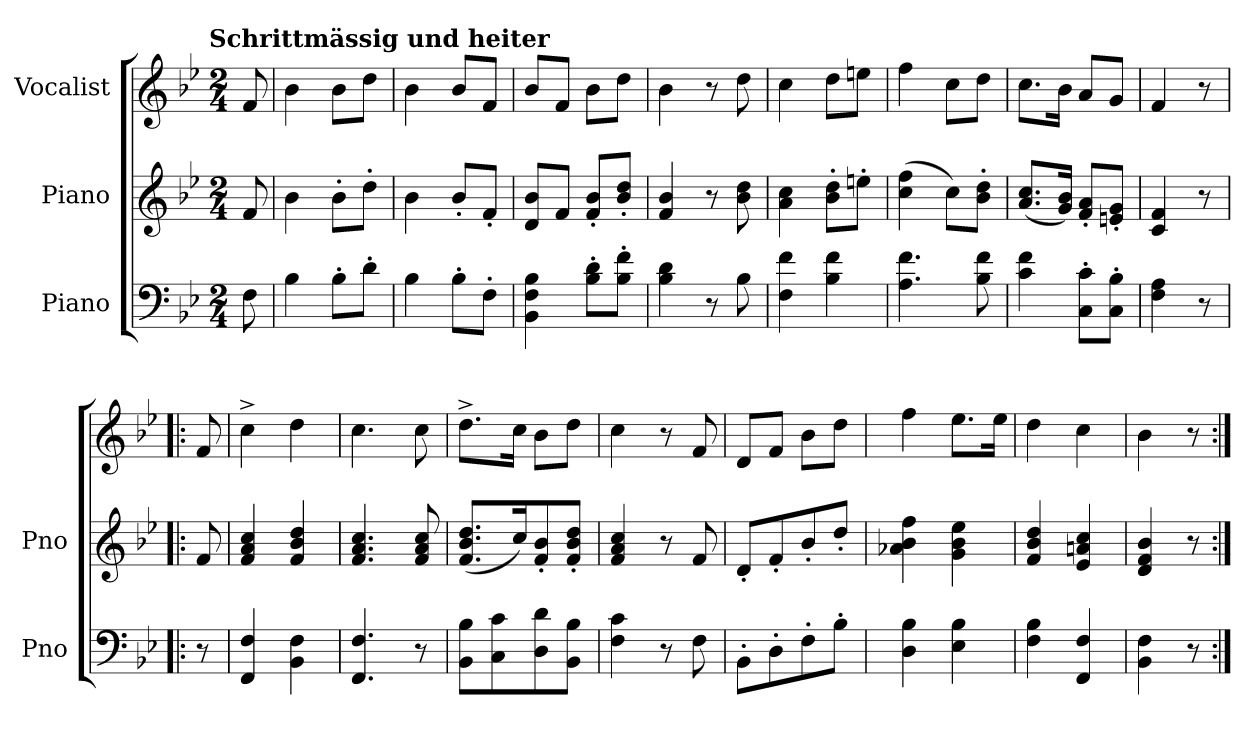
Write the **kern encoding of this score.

**kern	**kern	**kern
*part3	*part2	*part1
*staff3	*staff2	*staff1
*I"Piano	*I"Piano	*I"Vocalist
*I'Pno	*I'Pno	*
*clefF4	*clefG2	*clefG2
*k[b-e-]	*k[b-e-]	*k[b-e-]
*B-:	*B-:	*B-:
!!LO:TX:omd:t=Schrittmässig und heiter
*M2/4	*M2/4	*M2/4
*MM104	*MM104	*MM104
=	=	=
8F	8f	8f
=1	=1	=1
4B-	4b-	4b-
8B-'L	8b-'L	8b-\L
8d'J	8dd'J	8dd\J
=2	=2	=2
4B-	4b-	4b-
8B-'L	8b-'L	8b-/L
8F'J	8f'J	8f/J
=3	=3	=3
4BB- 4F 4B-	8d 8b-L	8b-/L
.	8fJ	8f/J
8B-' 8d'L	8f' 8b-'L	8b-\L
8B-' 8f'J	8b-' 8dd'J	8dd\J
=4	=4	=4
4B- 4d	4f 4b-	4b-
8r	8r	8r
8B-	8b- 8dd	8dd
=5	=5	=5
4F 4f	4a 4cc	4cc
4B- 4f	8b-' 8dd'L	8dd\L
.	8een'J	8een\J
=6	=6	=6
4.A 4.f	(4cc 4ff	4ff
.	8ccL)	8cc\L
8B- 8f	8b-' 8dd'J	8dd\J
=7	=7	=7
4c 4f	(8.a 8.ccL	8.cc\L
.	16g 16b-Jk)	16b-\Jk
8C' 8c'L	8f' 8a'L	8a/L
8C' 8B-'J	8en' 8g'J	8g/J
=8	=8	=8
4F 4A	4c 4f	4f
8r	8r	8r
=!|:	=!|:	=!|:
8r	8f	8f
=9	=9	=9
4FF 4F	4f 4a 4cc	4cc^
4BB- 4F	4f 4b- 4dd	4dd
=10	=10	=10
4.FF 4.F	4.f 4.a 4.cc	4.cc
8r	8f 8a 8cc	8cc
=11	=11	=11
8BB- 8B-L	(8.f 8.b- 8.ddL	8.dd^\L
8C 8c	.	.
.	16ccK)	16cc\Jk
8D 8d	8f' 8b-'	8b-\L
8BB- 8B-J	8f' 8b-' 8dd'J	8dd\J
=12	=12	=12
4F 4c	4f 4a 4cc	4cc
8r	8r	8r
8F	8f	8f
=13	=13	=13
8BB-'L	8d'L	8d/L
8D'	8f'	8f/J
8F'	8b-'	8b-\L
8B-'J	8dd'J	8dd\J
=14	=14	=14
4D 4B-	4a-X 4b- 4ff	4ff
4E- 4B-	4g 4b- 4ee-	8.ee-\L
.	.	16ee-\Jk
=15	=15	=15
4F 4B-	4f 4b- 4dd	4dd
4FF 4F	4e- 4an 4cc	4cc
=16	=16	=16
4BB- 4F	4d 4f 4b-	4b-
8r	8r	8r
=:|!	=:|!	=:|!
*-	*-	*-
